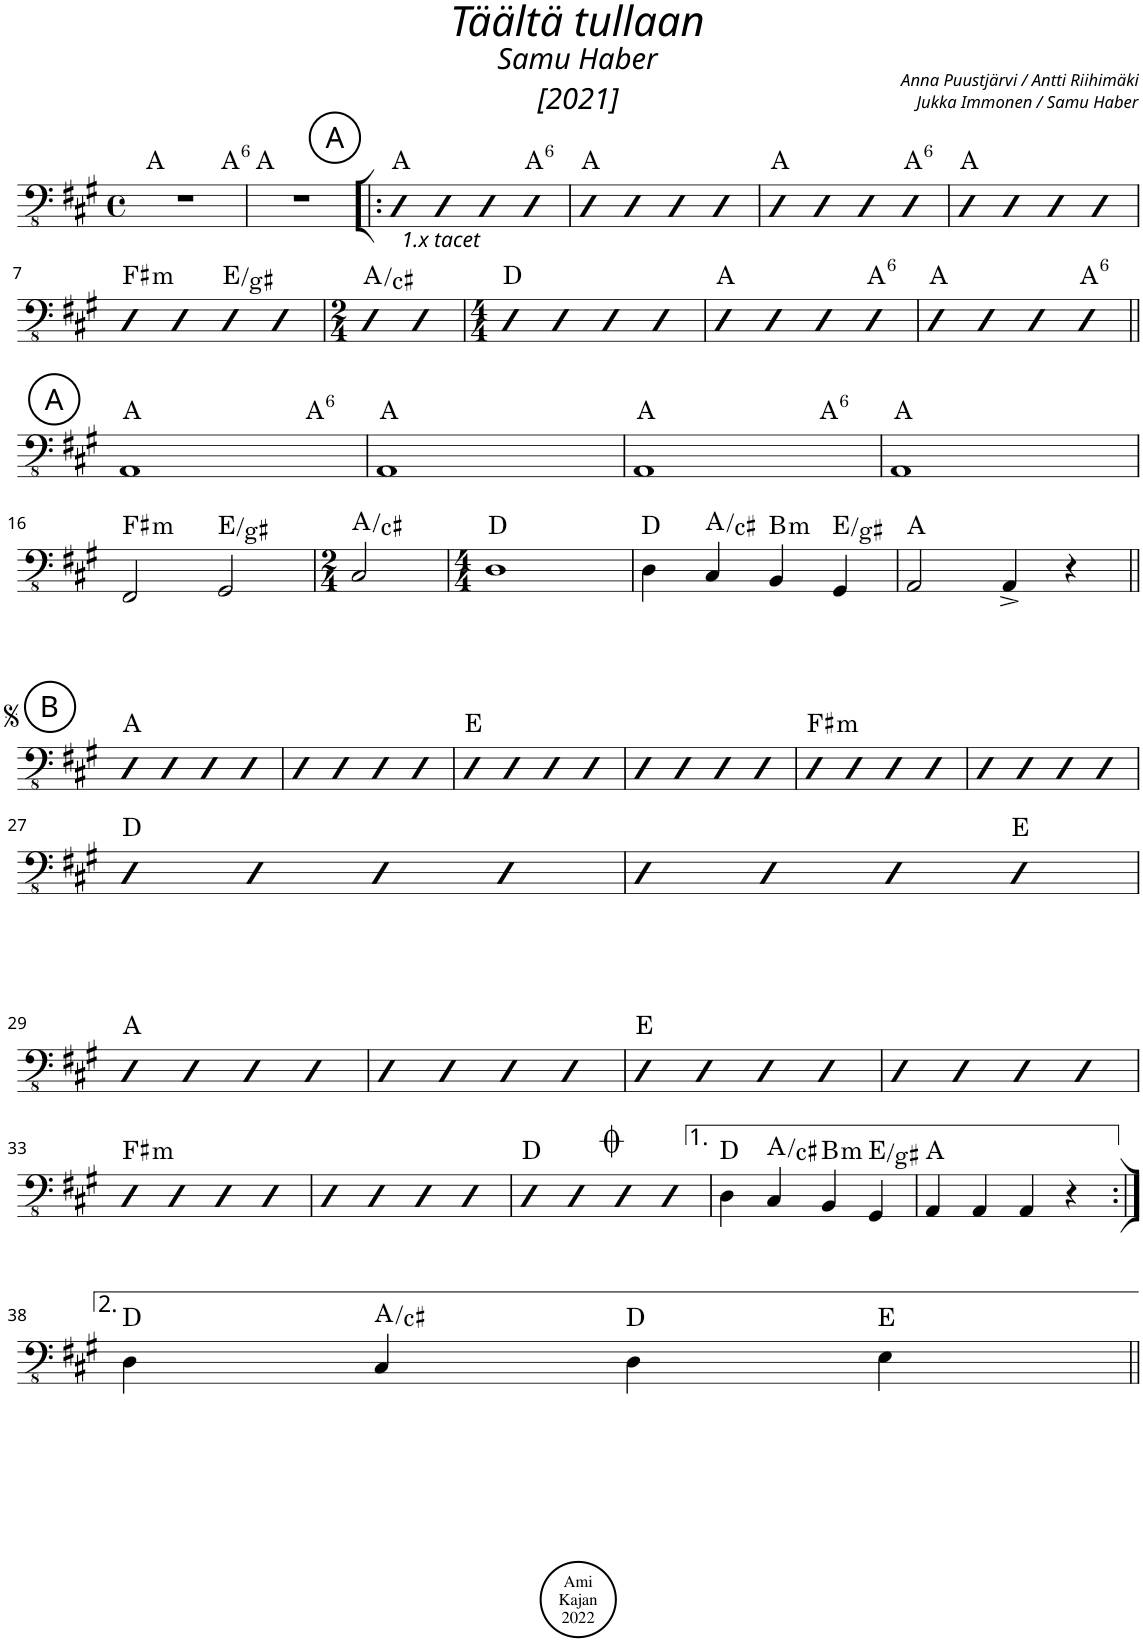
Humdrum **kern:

**kern	**harte
*part1	*part1
*staff1	*
*I"Acoustic Bass	*
*I'Bass	*
*clefFv4	*
*k[f#c#g#]	*
*M4/4	*
*met(c)	*
=1	=1
*^	*
1r	2.ryy	A:maj
!	!	!LO:H:kt=6
.	4ryy	A:maj6
*v	*v	*
=2	=2
1r	A:maj
!!LO:REH:place=s1:a:cj:enc=circle:fs=14:t=A
=3!|:	=3!|:
!LO:TX:b:i:t=1.x tacet	!
4DD	A:maj
4DD	.
4DD	.
!	!LO:H:kt=6
4DD	A:maj6
=4	=4
4DD	A:maj
4DD	.
4DD	.
4DD	.
=5	=5
4DD	A:maj
4DD	.
4DD	.
!	!LO:H:kt=6
4DD	A:maj6
=6	=6
4DD	A:maj
4DD	.
4DD	.
4DD	.
!!LO:LB:g=z
=7	=7
!	!LO:H:kt=m
4DD	F#:min
4DD	.
4DD	E:maj/3
4DD	.
=8	=8
*M2/4	*
4DD	A:maj/3
4DD	.
=9	=9
*M4/4	*
4DD	D:maj
4DD	.
4DD	.
4DD	.
=10	=10
4DD	A:maj
4DD	.
4DD	.
!	!LO:H:kt=6
4DD	A:maj6
=11	=11
4DD	A:maj
4DD	.
4DD	.
!	!LO:H:kt=6
4DD	A:maj6
!!LO:LB:g=z
!!LO:REH:place=s1:a:cj:enc=circle:fs=14:t=A
=12||	=12||
*^	*
1AAA	2.ryy	A:maj
!	!	!LO:H:kt=6
.	4ryy	A:maj6
*v	*v	*
=13	=13
1AAA	A:maj
=14	=14
*^	*
1AAA	2.ryy	A:maj
!	!	!LO:H:kt=6
.	4ryy	A:maj6
*v	*v	*
=15	=15
1AAA	A:maj
!!LO:LB:g=z
=16	=16
!	!LO:H:kt=m
2FFF#/	F#:min
2GGG#/	E:maj/3
=17	=17
*M2/4	*
2CC#/	A:maj/3
=18	=18
*M4/4	*
1DD	D:maj
=19	=19
4DD\	D:maj
4CC#/	A:maj/3
!	!LO:H:kt=m
4BBB/	B:min
4GGG#/	E:maj/3
=20	=20
2AAA/	A:maj
4AAA^/	.
4r	.
!!LO:LB:g=z
!!LO:REH:place=s1:a:cj:enc=circle:fs=14:t=B
=21||	=21||
4DD	A:maj
4DD	.
4DD	.
4DD	.
=22	=22
4DD	.
4DD	.
4DD	.
4DD	.
=23	=23
4DD	E:maj
4DD	.
4DD	.
4DD	.
=24	=24
4DD	.
4DD	.
4DD	.
4DD	.
=25	=25
!	!LO:H:kt=m
4DD	F#:min
4DD	.
4DD	.
4DD	.
=26	=26
4DD	.
4DD	.
4DD	.
4DD	.
!!LO:LB:g=z
=27	=27
4DD	D:maj
4DD	.
4DD	.
4DD	.
=28	=28
4DD	.
4DD	.
4DD	.
4DD	E:maj
!!LO:LB:g=z
=29	=29
4DD	A:maj
4DD	.
4DD	.
4DD	.
=30	=30
4DD	.
4DD	.
4DD	.
4DD	.
=31	=31
4DD	E:maj
4DD	.
4DD	.
4DD	.
=32	=32
4DD	.
4DD	.
4DD	.
4DD	.
!!LO:LB:g=z
=33	=33
!	!LO:H:kt=m
4DD	F#:min
4DD	.
4DD	.
4DD	.
=34	=34
4DD	.
4DD	.
4DD	.
4DD	.
=35	=35
4DD	D:maj
4DD	.
4DD	.
4DD	.
=36	=36
4DD\	D:maj
4CC#/	A:maj/3
!	!LO:H:kt=m
4BBB/	B:min
4GGG#/	E:maj/3
=37	=37
4AAA/	A:maj
4AAA/	.
4AAA/	.
4r	.
!!LO:LB:g=z
=38:|!	=38:|!
4DD\	D:maj
4CC#/	A:maj/3
4DD\	D:maj
4EE\	E:maj
=||	=||
*-	*-
